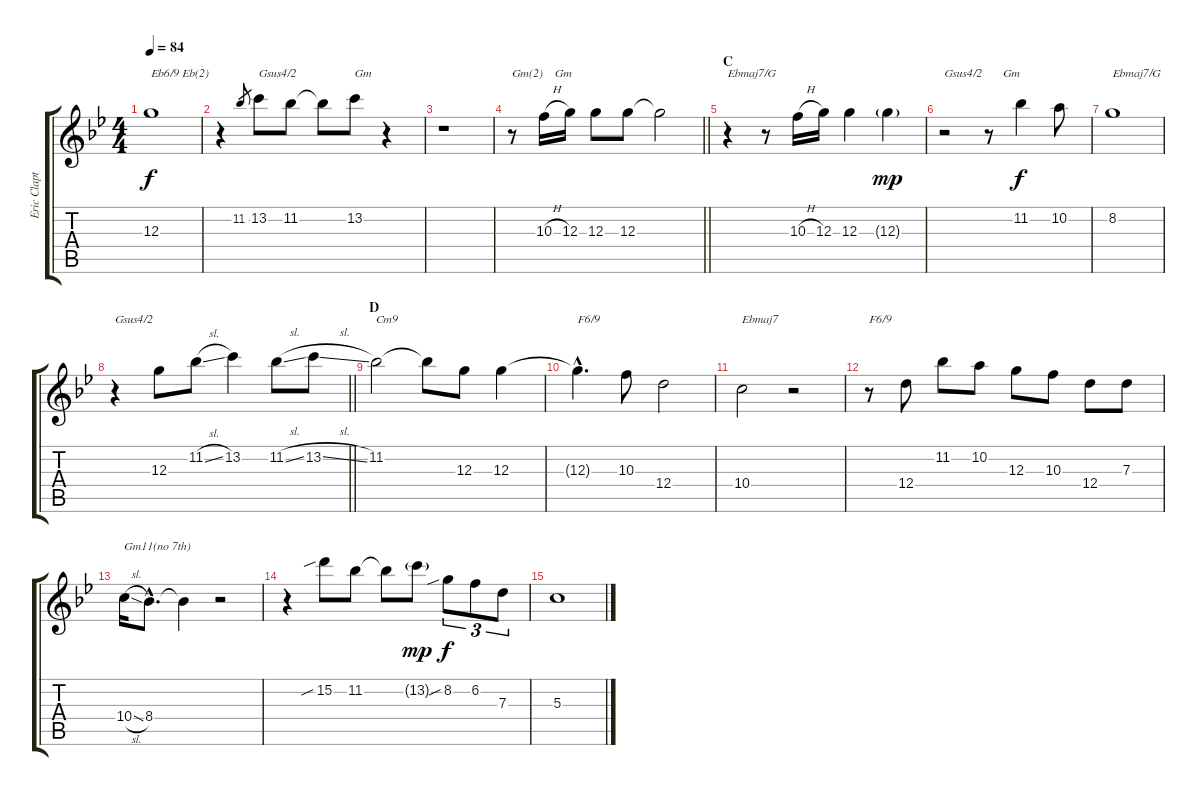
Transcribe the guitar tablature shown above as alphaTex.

\track ("Eric Clapton Guitar" "Eric Clapt") {instrument acousticguitarsteel}
\staff {score tabs}
\tuning (E4 B3 G3 D3 A2 E2) {hide}
\ts (4 4)
\tempo 84
\clef g2
\ks bb
12.3.1{txt "Eb6/9 Eb(2)" dy f} |
r.4 11.2.8{gr} 13.2.8{txt "Gsus4/2"} 11.2.8 11.2{t}.8 13.2.8{txt "Gm"} r.4 |
r.1 |
\barLineRight lightlight
r.8{txt "Gm(2)    Gm"} 10.3{h}.16 12.3.16 12.3.8 12.3.8 12.3{t}.2 |
\section ("" "C")
r.4{txt "Ebmaj7/G"} r.8 10.3{h}.16 12.3.16 12.3.4 12.3{g}.4{dy mp} |
r.2{txt "Gsus4/2       Gm"} r.8 11.2.4{dy f} 10.2.8 |
8.2.1{txt "Ebmaj7/G"} |
\barLineRight lightlight
r.4{txt "Gsus4/2"} 12.3.8 11.2{sl}.8 13.2.4 11.2{sl}.8 13.2{sl}.8 |
\section ("" "D")
11.2.2{txt "Cm9"} 11.2{t}.8 12.3.8 12.3.4 |
12.3{hac t}.4{d txt "F6/9"} 10.3.8 12.4.2 |
10.4.2{txt "Ebmaj7"} r.2 |
r.8{txt "F6/9"} 12.4.8 11.2.8 10.2.8 12.3.8 10.3.8 12.4.8 7.3.8 |
10.4{sl}.16{txt "Gm11(no 7th)" volume 0} 8.4{hac}.8{d} 8.4{t}.4 r.2 |
r.4 15.2{sib}.8 11.2.8 11.2{t}.8 13.2{g}.8{dy mp} 8.2{sib}.8{tu (3 2) dy f} 6.2.8{tu (3 2)} 7.3.8{tu (3 2)} |
5.3.1
